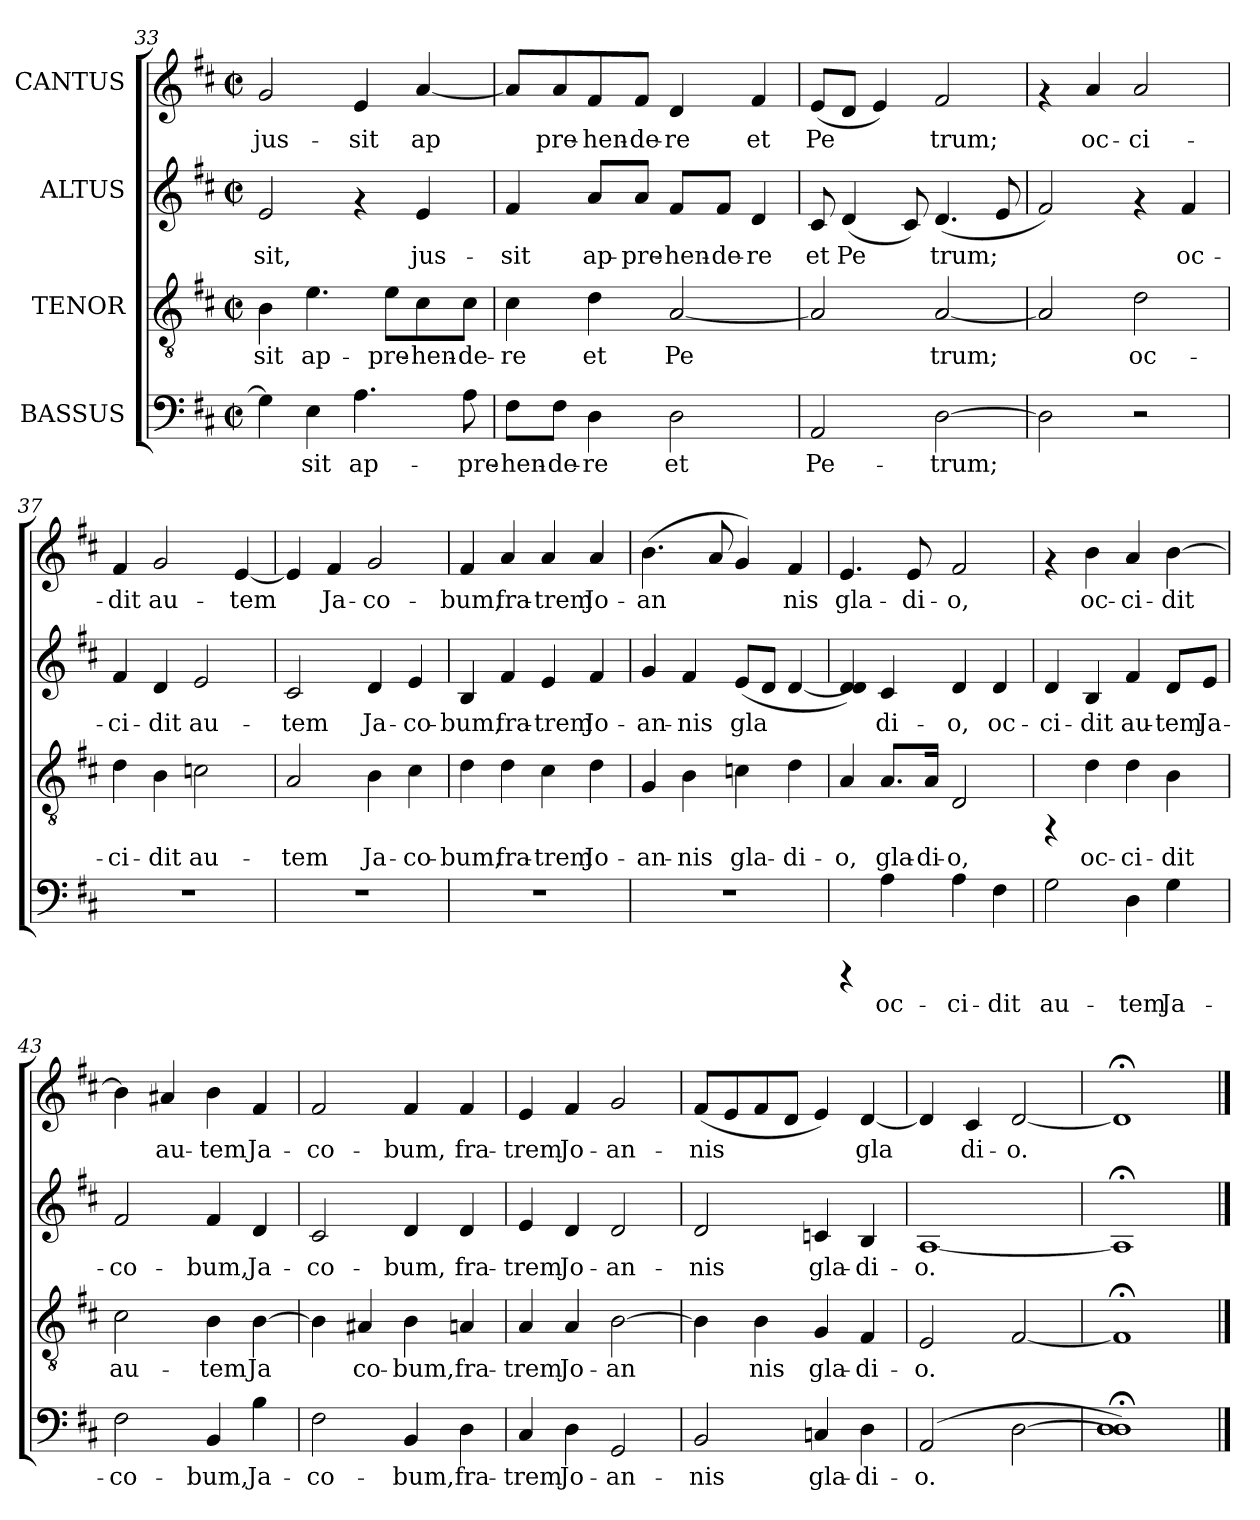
**kern	**text	**kern	**text	**kern	**text	**kern	**text
*part4	*part4	*part3	*part3	*part2	*part2	*part1	*part1
*staff4	*staff4	*staff3	*staff3	*staff2	*staff2	*staff1	*staff1
*I"BASSUS	*	*I"TENOR	*	*I"ALTUS	*	*I"CANTUS	*
!!LO:LB:g=z
*clefF4	*	*clefGv2	*	*clefG2	*	*clefG2	*
*k[f#c#]	*	*k[f#c#]	*	*k[f#c#]	*	*k[f#c#]	*
*D:	*	*D:	*	*D:	*	*D:	*
*M2/2	*	*M2/2	*	*M2/2	*	*M2/2	*
*met(c|)	*	*met(c|)	*	*met(c|)	*	*met(c|)	*
=33	=33	=33	=33	=33	=33	=33	=33
!	!LO:LY:b:cj	!	!LO:LY:b:cj	!	!LO:LY:b:cj	!	!LO:LY:b:cj
4G\]	--	4B\	-sit	2e/	-sit,	2g/	jus-
!	!LO:LY:b:cj	!	!LO:LY:b:cj	!	!	!	!
4E\	-sit	4.e\	ap-	.	.	.	.
!	!LO:LY:b:cj	!	!	!	!	!	!LO:LY:b:cj
4.A\	ap-	.	.	4rf	.	4e/	-sit
!	!	!	!LO:LY:b:cj	!	!	!	!
.	.	8e\L	-pre-	.	.	.	.
!	!	!	!LO:LY:b:cj	!	!LO:LY:b:cj	!	!LO:LY:b:cj
.	.	8c#\	-hen-	4e/	jus-	[<4a/	ap-
!	!LO:LY:b:cj	!	!LO:LY:b:cj	!	!	!	!
8A\	-pre-	8c#\J	-de-	.	.	.	.
=34	=34	=34	=34	=34	=34	=34	=34
!	!LO:LY:b:cj	!	!LO:LY:b:cj	!	!LO:LY:b:cj	!	!LO:LY:b:cj
8F#\L	-hen-	4c#\	-re	4f#/	-sit	8a/L]	--
!	!LO:LY:b:cj	!	!	!	!	!	!LO:LY:b:cj
8F#\J	-de-	.	.	.	.	8a/	-pre-
!	!LO:LY:b:cj	!	!LO:LY:b:cj	!	!LO:LY:b:cj	!	!LO:LY:b:cj
4D\	-re	4d\	et	8a/L	ap-	8f#/	-hen-
!	!	!	!	!	!LO:LY:b:cj	!	!LO:LY:b:cj
.	.	.	.	8a/J	-pre-	8f#/J	-de-
!	!LO:LY:b:cj	!	!LO:LY:b:cj	!	!LO:LY:b:cj	!	!LO:LY:b:cj
2D\	et	[<2A/	Pe-	8f#/L	-hen-	4d/	-re
!	!	!	!	!	!LO:LY:b:cj	!	!
.	.	.	.	8f#/J	-de-	.	.
!	!	!	!	!	!LO:LY:b:cj	!	!LO:LY:b:cj
.	.	.	.	4d/	-re	4f#/	et
=35	=35	=35	=35	=35	=35	=35	=35
!	!LO:LY:b:cj	!	!LO:LY:b:cj	!	!LO:LY:b:cj	!	!LO:LY:b:cj
2AA/	Pe-	2A/]	--	8c#/	et	(<8e/L	Pe-
!	!	!	!	!	!LO:LY:b:cj	!	!LO:LY:b:cj
.	.	.	.	(<4d/	Pe-	8d/J	--
!	!	!	!	!	!	!	!LO:LY:b:cj
.	.	.	.	.	.	4e/)	--
!	!	!	!	!	!LO:LY:b:cj	!	!
.	.	.	.	8c#/)	--	.	.
!	!LO:LY:b:cj	!	!LO:LY:b:cj	!	!LO:LY:b:cj	!	!LO:LY:b:cj
[>2D\	-trum;	[<2A/	-trum;	(<4.d/	-trum;	2f#/	-trum;
!	!	!	!	!	!LO:LY:b:cj	!	!
.	.	.	.	8e/	.	.	.
=36	=36	=36	=36	=36	=36	=36	=36
!	!LO:LY:b:cj	!	!LO:LY:b:cj	!	!LO:LY:b:cj	!	!
2D\]	.	2A/]	.	2f#/)	.	4rf	.
!	!	!	!	!	!	!	!LO:LY:b:cj
.	.	.	.	.	.	4a/	oc-
!	!	!	!LO:LY:b:cj	!	!	!	!LO:LY:b:cj
2r	.	2d\	oc-	4rf	.	2a/	-ci-
!	!	!	!	!	!LO:LY:b:cj	!	!
.	.	.	.	4f#/	oc-	.	.
=37	=37	=37	=37	=37	=37	=37	=37
!	!	!	!LO:LY:b:cj	!	!LO:LY:b:cj	!	!LO:LY:b:cj
1r	.	4d\	-ci-	4f#/	-ci-	4f#/	-dit
!	!	!	!LO:LY:b:cj	!	!LO:LY:b:cj	!	!LO:LY:b:cj
.	.	4B\	-dit	4d/	-dit	2g/	au-
!	!	!	!LO:LY:b:cj	!	!LO:LY:b:cj	!	!
.	.	2c\	au-	2e/	au-	.	.
!	!	!	!	!	!	!	!LO:LY:b:cj
.	.	.	.	.	.	[<4e/	-tem
!!LO:PB:g=z
=38	=38	=38	=38	=38	=38	=38	=38
!	!	!	!LO:LY:b:cj	!	!LO:LY:b:cj	!	!LO:LY:b:cj
1r	.	2A/	-tem	2c#/	-tem	4e/]	.
!	!	!	!	!	!	!	!LO:LY:b:cj
.	.	.	.	.	.	4f#/	Ja-
!	!	!	!LO:LY:b:cj	!	!LO:LY:b:cj	!	!LO:LY:b:cj
.	.	4B\	Ja-	4d/	Ja-	2g/	-co-
!	!	!	!LO:LY:b:cj	!	!LO:LY:b:cj	!	!
.	.	4c#\	-co-	4e/	-co-	.	.
=39	=39	=39	=39	=39	=39	=39	=39
!	!	!	!LO:LY:b:cj	!	!LO:LY:b:cj	!	!LO:LY:b:cj
1r	.	4d\	-bum,	4B/	-bum,	4f#/	-bum,
!	!	!	!LO:LY:b:cj	!	!LO:LY:b:cj	!	!LO:LY:b:cj
.	.	4d\	fra-	4f#/	fra-	4a/	fra-
!	!	!	!LO:LY:b:cj	!	!LO:LY:b:cj	!	!LO:LY:b:cj
.	.	4c#\	-trem	4e/	-trem	4a/	-trem
!	!	!	!LO:LY:b:cj	!	!LO:LY:b:cj	!	!LO:LY:b:cj
.	.	4d\	Jo-	4f#/	Jo-	4a/	Jo-
=40	=40	=40	=40	=40	=40	=40	=40
!	!	!	!LO:LY:b:cj	!	!LO:LY:b:cj	!	!LO:LY:b:cj
1r	.	4G/	-an-	4g/	-an-	(>4.b\	-an-
!	!	!	!LO:LY:b:cj	!	!LO:LY:b:cj	!	!
.	.	4B\	-nis	4f#/	-nis	.	.
!	!	!	!	!	!	!	!LO:LY:b:cj
.	.	.	.	.	.	8a/	--
!	!	!	!LO:LY:b:cj	!	!LO:LY:b:cj	!	!LO:LY:b:cj
.	.	4cn\	gla-	(<8e/L	gla-	4g/)	--
!	!	!	!	!	!LO:LY:b:cj	!	!
.	.	.	.	8d/J	--	.	.
!	!	!	!LO:LY:b:cj	!	!LO:LY:b:cj	!	!LO:LY:b:cj
.	.	4d\	-di-	[<4d/	--	4f#/	-nis
=41	=41	=41	=41	=41	=41	=41	=41
!	!	!	!LO:LY:b:cj	!	!LO:LY:b:cj	!	!LO:LY:b:cj
4rCCC	.	4A/	-o,	4d/ 4d/])	--	4.e/	gla-
!	!LO:LY:b:cj	!	!LO:LY:b:cj	!	!LO:LY:b:cj	!	!
4A\	oc-	8.A/L	gla-	4c#/	-di-	.	.
!	!	!	!	!	!	!	!LO:LY:b:cj
.	.	.	.	.	.	8e/	-di-
!	!	!	!LO:LY:b:cj	!	!	!	!
.	.	16A/J	-di-	.	.	.	.
!	!LO:LY:b:cj	!	!LO:LY:b:cj	!	!LO:LY:b:cj	!	!LO:LY:b:cj
4A\	-ci-	2D/	-o,	4d/	-o,	2f#/	-o,
!	!LO:LY:b:cj	!	!	!	!LO:LY:b:cj	!	!
4F#\	-dit	.	.	4d/	oc-	.	.
=42	=42	=42	=42	=42	=42	=42	=42
!	!LO:LY:b:cj	!	!	!	!LO:LY:b:cj	!	!
2G\	au-	4rFF	.	4d/	-ci-	4rf	.
!	!	!	!LO:LY:b:cj	!	!LO:LY:b:cj	!	!LO:LY:b:cj
.	.	4d\	oc-	4B/	-dit	4b\	oc-
!	!LO:LY:b:cj	!	!LO:LY:b:cj	!	!LO:LY:b:cj	!	!LO:LY:b:cj
4D\	-tem	4d\	-ci-	4f#/	au-	4a/	-ci-
!	!LO:LY:b:cj	!	!LO:LY:b:cj	!	!LO:LY:b:cj	!	!LO:LY:b:cj
4G\	Ja-	4B\	-dit	8d/L	-tem	[>4b\	-dit
!	!	!	!	!	!LO:LY:b:cj	!	!
.	.	.	.	8e/J	Ja-	.	.
=43	=43	=43	=43	=43	=43	=43	=43
!	!LO:LY:b:cj	!	!LO:LY:b:cj	!	!LO:LY:b:cj	!	!LO:LY:b:cj
2F#\	-co-	2c#\	au-	2f#/	-co-	4b\]	.
!	!	!	!	!	!	!	!LO:LY:b:cj
.	.	.	.	.	.	4a#X/	au-
!	!LO:LY:b:cj	!	!LO:LY:b:cj	!	!LO:LY:b:cj	!	!LO:LY:b:cj
4BB/	-bum,	4B\	-tem	4f#/	-bum,	4b\	-tem
!	!LO:LY:b:cj	!	!LO:LY:b:cj	!	!LO:LY:b:cj	!	!LO:LY:b:cj
4B\	Ja-	[>4B\	Ja-	4d/	Ja-	4f#/	Ja-
!!LO:PB:g=z
=44	=44	=44	=44	=44	=44	=44	=44
!	!LO:LY:b:cj	!	!LO:LY:b:cj	!	!LO:LY:b:cj	!	!LO:LY:b:cj
2F#\	-co-	4B\]	--	2c#/	-co-	2f#/	-co-
!	!	!	!LO:LY:b:cj	!	!	!	!
.	.	4A#X/	-co-	.	.	.	.
!	!LO:LY:b:cj	!	!LO:LY:b:cj	!	!LO:LY:b:cj	!	!LO:LY:b:cj
4BB/	-bum,	4B\	-bum,	4d/	-bum,	4f#/	-bum,
!	!LO:LY:b:cj	!	!LO:LY:b:cj	!	!LO:LY:b:cj	!	!LO:LY:b:cj
4D\	fra-	4An/	fra-	4d/	fra-	4f#/	fra-
=45	=45	=45	=45	=45	=45	=45	=45
!	!LO:LY:b:cj	!	!LO:LY:b:cj	!	!LO:LY:b:cj	!	!LO:LY:b:cj
4C#/	-trem	4A/	-trem	4e/	-trem	4e/	-trem
!	!LO:LY:b:cj	!	!LO:LY:b:cj	!	!LO:LY:b:cj	!	!LO:LY:b:cj
4D\	Jo-	4A/	Jo-	4d/	Jo-	4f#/	Jo-
!	!LO:LY:b:cj	!	!LO:LY:b:cj	!	!LO:LY:b:cj	!	!LO:LY:b:cj
2GG/	-an-	[>2B\	-an-	2d/	-an-	2g/	-an-
=46	=46	=46	=46	=46	=46	=46	=46
!	!LO:LY:b:cj	!	!LO:LY:b:cj	!	!LO:LY:b:cj	!	!LO:LY:b:cj
2BB/	-nis	4B\]	--	2d/	-nis	(<8f#/L	-nis
!	!	!	!	!	!	!	!LO:LY:b:cj
.	.	.	.	.	.	8e/	.
!	!	!	!LO:LY:b:cj	!	!	!	!LO:LY:b:cj
.	.	4B\	-nis	.	.	8f#/	.
!	!	!	!	!	!	!	!LO:LY:b:cj
.	.	.	.	.	.	8d/J	.
!	!LO:LY:b:cj	!	!LO:LY:b:cj	!	!LO:LY:b:cj	!	!LO:LY:b:cj
4Cn/	gla-	4G/	gla-	4cn/	gla-	4e/)	.
!	!LO:LY:b:cj	!	!LO:LY:b:cj	!	!LO:LY:b:cj	!	!LO:LY:b:cj
4D\	-di-	4F#/	-di-	4B/	-di-	[<4d/	gla-
=47	=47	=47	=47	=47	=47	=47	=47
!	!LO:LY:b:cj	!	!LO:LY:b:cj	!	!LO:LY:b:cj	!	!LO:LY:b:cj
(>2AA/	-o.	2E/	-o.	[<1A	-o.	4d/]	--
!	!	!	!	!	!	!	!LO:LY:b:cj
.	.	.	.	.	.	4c#/	-di-
!	!LO:LY:b:cj	!	!LO:LY:b:cj	!	!	!	!LO:LY:b:cj
[>2D\	.	[<2F#/	.	.	.	[<2d/	-o.
=48	=48	=48	=48	=48	=48	=48	=48
!	!LO:LY:b:cj	!	!LO:LY:b:cj	!	!LO:LY:b:cj	!	!LO:LY:b:cj
1D;< 1D];<)	.	1F#;<]	.	1A;<]	.	1d;<]	.
==	==	==	==	==	==	==	==
*-	*-	*-	*-	*-	*-	*-	*-
